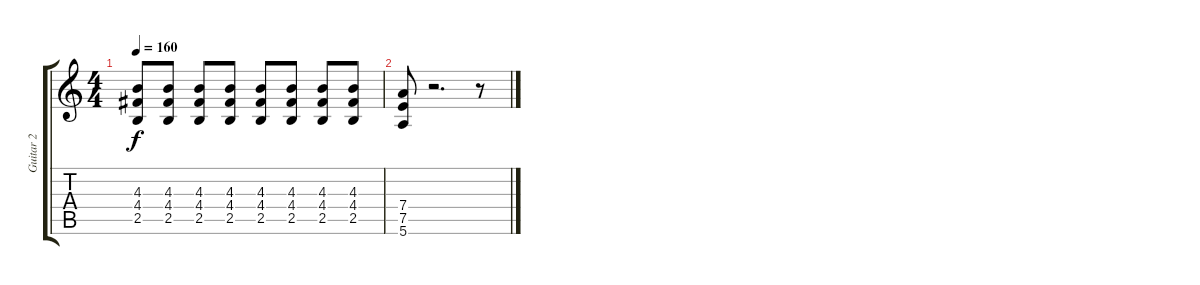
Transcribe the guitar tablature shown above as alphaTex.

\track ("Guitar 2" "Guitar 2") {instrument distortionguitar}
\staff {score tabs}
\tuning (E4 B3 G3 D3 A2 E2) {hide}
\ts (4 4)
\tempo 160
\clef g2
\ks c
(4.3 4.4 2.5).8{dy f} (4.3 4.4 2.5).8 (4.3 4.4 2.5).8 (4.3 4.4 2.5).8 (4.3 4.4 2.5).8 (4.3 4.4 2.5).8 (4.3 4.4 2.5).8 (4.3 4.4 2.5).8 |
(7.4 7.5 5.6).8 r.2{d} r.8
